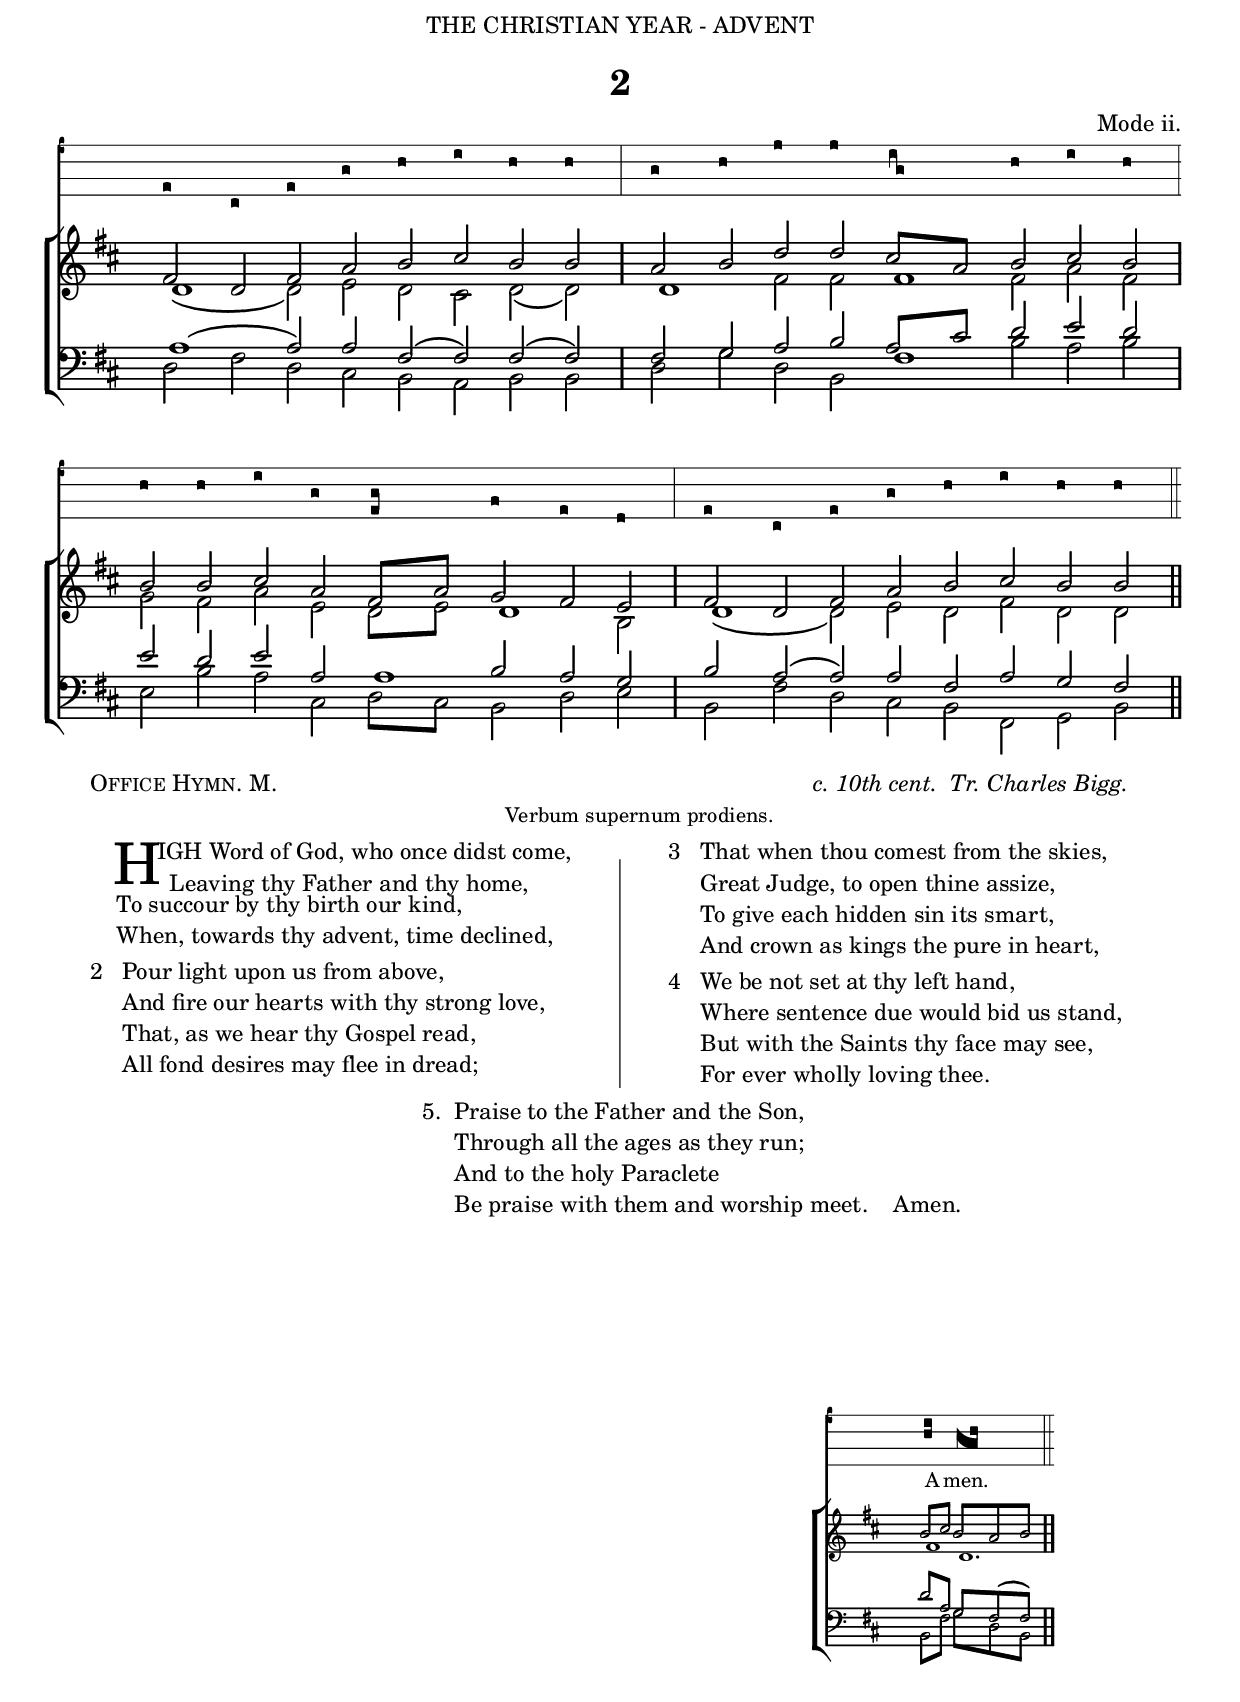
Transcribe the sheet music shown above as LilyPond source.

%%% 030.png
%%% Hymn 2 High Word of God
%%% Version 3


\version "2.10.19"

\include "gregorian-init.ly"

\header {
  dedication = \markup { \center-align {  "THE CHRISTIAN YEAR - ADVENT"
		\hspace #0.1 }}	
  title = "2"
  arranger = \markup { "Mode ii." } 
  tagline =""
}

global =  {
  \time 8/8
  \key d \major
  \set Staff.midiInstrument = "church organ"
}

longnote = {\once \override NoteHead #'duration-log = #0 
           \once \override Stem #'stencil = ##f
           \once \override NoteColumn #'force-hshift = #'0.4 }

soprano = \relative c' { \autoBeamOff
  fis8 d8 fis8 a8  b8 cis8 b8 b8 \bar "|" a8 b8 d8 d8  cis8[ a8] b8 cis8 b8 \bar "|" \break
  b8 b8 cis8 a8 fis8[ a8] g8 fis8 e8 \bar "|" fis8 d8 fis8 a8 b8 cis8 b8 b8 \bar "||"
}

alto = \relative c' { \autoBeamOff
  \longnote d4( d8) e8 d8 cis8 d8( d8) \bar "|"  \longnote d4 fis8 fis8 \longnote fis4 fis8 a8 fis8 \bar "|" 
  g8 fis8 a8 e8 d8[ e8] \longnote d4 b8 \bar "|" \longnote d4( d8) e8 d8 fis8 d8 d8 \bar "||"
}

tenor = \relative c { \clef bass
  \longnote a'4( a8) a8 fis8( fis8) fis8( fis8) \bar "|" fis8 g8 a8 b8 a8[ cis8] d8 e8 d8 \bar "|" 
  e8 d8 e8 a,8 \longnote a4 b8 a8 g8 \bar "|" b8 a8( a8) a8 fis8 a8 g8 fis8 \bar "||"
}

bass = \relative c { \clef bass
  d8 fis8 d8 cis8 b8 a8 b8 b8 \bar "|" d8 g8 d8 b8 \longnote fis'4 b8 a8 b8 \bar "|" 
  e,8 b'8 a8 cis,8 d8[ cis8] b8 d8 e8 \bar "|" b8 fis'8 d8 cis8 b8 fis8 g8 b8 \bar "||"
}

plainsong = \context VaticanaVoice  {  \relative c' { 
	\set Score.timing = ##f
	\override Staff.Accidental  #'transparent = ##t
	\clef "vaticana-do3"
	\set fontSize = #3
	\override Staff.StaffSymbol #'staff-space = #1.6
  e,8 c8 e8 g8 a8 b8 a8 a8 \bar "|" g8 a8 c8 c8 \[ b8 \flexa g8 \] a8 b8 a8 \bar "|"
  a8 a8 b8 g8 \[ e8 \pes g8 \] f8 e8 d8 \bar "|" e8 c8 e8 g8 a8 b8 a8 a8 \bar "||"
}}

#(ly:set-option 'point-and-click #f)

\book {

\paper {
 #(set-paper-size "a4")
 between-system-padding = 2\mm
 before-title-space = 0\mm
 after-title-space = 1\mm
 top-margin = 1\mm
 bottom-margin = 2\mm
 print-page-number = ##f
 ragged-last-bottom = ##t
 ragged-bottom = ##t
}


\score {	
  <<
 \new VaticanaStaff {\plainsong }
 \new ChoirStaff <<
 \new Staff = "upper" <<
 \context Voice = sopranos {\voiceOne \global \soprano }
 \context Voice = altos {\voiceTwo \global \alto }
                      >> 
 \new Staff = "lower" <<
 \context Voice = tenors {\voiceOne \global \tenor }
	\context Voice = bass {\voiceTwo \global \bass }
	              >>
		 >>	 
  >>

\layout {
	
  ragged-right = ##f
  ragged-last = ##f
  \context { \Score timing = ##f }
  \context { \Score \override TimeSignature #'transparent = ##t }
%% \context { \Score \override SystemStartBar #'stencil = ##f } %% uncomment this if you want to remove system start bar
 % \context { \Staff \override VerticalAxisGroup #'minimum-Y-extent = #'(-2 . 0) }
  \context { \Staff \override NoteHead #'duration-log = #1 }
  \context { \Staff \override Stem #'flag-style = #'no-flag }
  \context { \VaticanaStaff %%customize vaticana staff context 
	          \revert StaffSymbol #'color
		  \revert LedgerLineSpanner #'color
		  \override BarLine #'transparent = ##f 
		  \remove Custos_engraver
 	}
	
 }
}
 
%%%This next score block generates the midi, exluding the plainsong voice.
\score {	
 \new ChoirStaff <<
 \new Staff = "upper" <<
 \context Voice = sopranos {\voiceOne \global \soprano }
 \context Voice = altos {\voiceTwo \global \alto }
                      >> 
 \new Staff = "lower" <<
 \context Voice = tenors {\voiceOne \global \tenor }
	\context Voice = bass {\voiceTwo \global \bass }
	              >>
		 >>	  
\midi { 
   \context {
       \Score 
       tempoWholesPerMinute = #(ly:make-moment 80 8)
            }
       }
}

\markup {   \hspace #3  %% use \hspace or \halign to centre the 3-column group   
	  \override #'(line-width . 100)
	  \column { %% super column of everything
		  \line { \hspace #0.1     }	  
	 \fill-line { \smallCaps "Office Hymn. M."   \italic "c. 10th cent.  Tr. Charles Bigg." }
	 \override #'(baseline-skip . 2 ) %add a small amount of line spacing
	           { \column {  
	                 \line {\hspace #40 \small "Verbum supernum prodiens." }
	                 \line {"  " } }}
	 \line { %% Master Line - of 3 page columns 
	        \column { %%start page column 1		    
		    \column { %% stanza 1 is a column of 2 lines. Redundant if only 1 stanza
			  \line { \hspace #2.2 \column { \lower #2.4 \fontsize #8 "H" }   %%Drop Cap goes here
					 \hspace #-1    %% adjust this if other letters are too far from Drop Cap
				         \column  { \raise #0.0 "IGH Word of God, who once didst come," "  Leaving thy Father and thy home,"} }          	       
			 \line {  \hspace #2.5  %%adjust hspace until this line left edge is flush with Drop Cap
					 \lower  #1.56  %%adjust this until the line spacing looks right
					\column {   
						"To succour by thy birth our kind,"
			 			"When, towards thy advent, time declined," }	}
			       
			           } %% finish stanza 1
				   
			\hspace #0.5 % adds vertical spacing between verses
			\line { "2  "
			    \column {
				    "Pour light upon us from above,"
				    "And fire our hearts with thy strong love,"
				    "That, as we hear thy Gospel read,"
				    "All fond desires may flee in dread;"
				} }
			  } %%finish page column 1
		           
	                   \hspace #4 %%adds horizontal space columns 1 and 2   
			   
			   \column { \filled-box #'(0.0 . 0.1) #'( -22 . -0) #0 }       %%Column 2. This is the line dviding the columns 1 and 3. 
			   	   
			   \hspace #4 %%adds horizontal space between columns 2 and 3
			   
			\column { %%start page column 3
			\line { "3  "
			    \column {
				    "That when thou comest from the skies,"
				    "Great Judge, to open thine assize,"
				    "To give each hidden sin its smart,"
				    "And crown as kings the pure in heart,"
				} }
			  						
			\hspace #0.5 % adds vertical spacing between verses
			\line { "4  "
				\column {
					"We be not set at thy left hand,"
					"Where sentence due would bid us stand,"
					"But with the Saints thy face may see,"
					"For ever wholly loving thee."
				} }	
			     } %% end page column 3 
	} % end master line	
	\column { \hspace #0.5
	     %%center column for last verse
			\line { \hspace #32 "5. "
			    \column {
"Praise to the Father and the Son,"
"Through all the ages as they run;"
"And to the holy Paraclete"
"Be praise with them and worship meet.    Amen."
				} }
			  		
	}
   } % super-column bracket
} %% end markup

\score {	
  <<
    <<
  \new VaticanaStaff <<
  \context VaticanaVoice = "plainsongamen"  {  \relative c' { 
	\set Score.timing = ##f
	\clef "vaticana-do3"
	\set fontSize = #3
	\override Staff.StaffSymbol #'staff-space = #1.6
	\overrideProperty #"Score.NonMusicalPaperColumn"
                                                #'line-break-system-details #'((Y-offset . 135)
                                                        (alignment-offsets . (0 -4.4 -8.6 -18)))
     \[ a8 \pes b8 \] 
     \[  \override NoteHead #'extra-offset = #'(0.0 . -0.2) a8 
         \override NoteHead #'extra-offset = #'(-0.38 . 0) \flexa  g8 \pes 
          \override NoteHead #'extra-offset = #'(0.02 . 0.0) a8 \] }}
                    >>
  
 \new Lyrics = "lyrics" { s1 }
 \new ChoirStaff
   <<
   \context Staff = upper \with { fontSize = #-3  \override StaffSymbol #'staff-space = #(magstep -1) } 
                              << 
	\context Voice = "sopranos" { \relative c' { \override NoteHead #'duration-log = 1  	
	                                              \clef treble \global
	                                              \voiceOne b'8[ cis8] b8[ a8 b8] \bar "||" }}
	\context Voice = "altos"    { \relative c' { \override NoteHead #'duration-log = 1  
	                                              \global
	                                              \voiceTwo \longnote fis4 \longnote d4. \bar "||" }}
	                      >>
			  
	
	
	\context Staff = lower \with { fontSize = #-3  \override StaffSymbol #'staff-space = #(magstep -1) } 
	                      <<
	\context Voice = "tenors" { \relative c { \override NoteHead #'duration-log = 1  
		                                  \clef bass \global
	                                          \voiceThree d'8[ a8] g8[ fis8( fis8)]   \bar "||" }}
	\context Voice = "basses" { \relative c { \override NoteHead #'duration-log = 1  
	                                          \clef bass \global
						  \voiceFour b8[ fis'8] g8[ d8 b8]\bar "||" }}
			        >> 
   >>
  \context Lyrics = "lyrics" \lyricsto "altos" { \override LyricText #'font-size = #-1  A -- men. }
  >>
>>

\layout {
   % #(layout-set-staff-size 5)
     indent = 13\cm
     raggedright = ##t
     packed = ##f
     \context { \Score \override TimeSignature #'transparent = ##t }
     \context { \Score \override SeparationItem #'padding = #2 }	 
     \context { \Score \remove "Bar_number_engraver"
		timing = ##f 
     }
  \context { \VaticanaStaff %%customize vaticana staff context 
	          \revert StaffSymbol #'color
		  \revert LedgerLineSpanner #'color
		  \override BarLine #'transparent = ##f 
		  \remove Custos_engraver
 	} 
} 

%%Amen midi
%%Score comprises 1/8 notes masquerading as 1/2 notes, so tempo has to be adjusted accordingly
\midi {  
   \context {
       \Score 
       tempoWholesPerMinute = #(ly:make-moment 80 8)
            }
       }

}
 


} %book bracket
